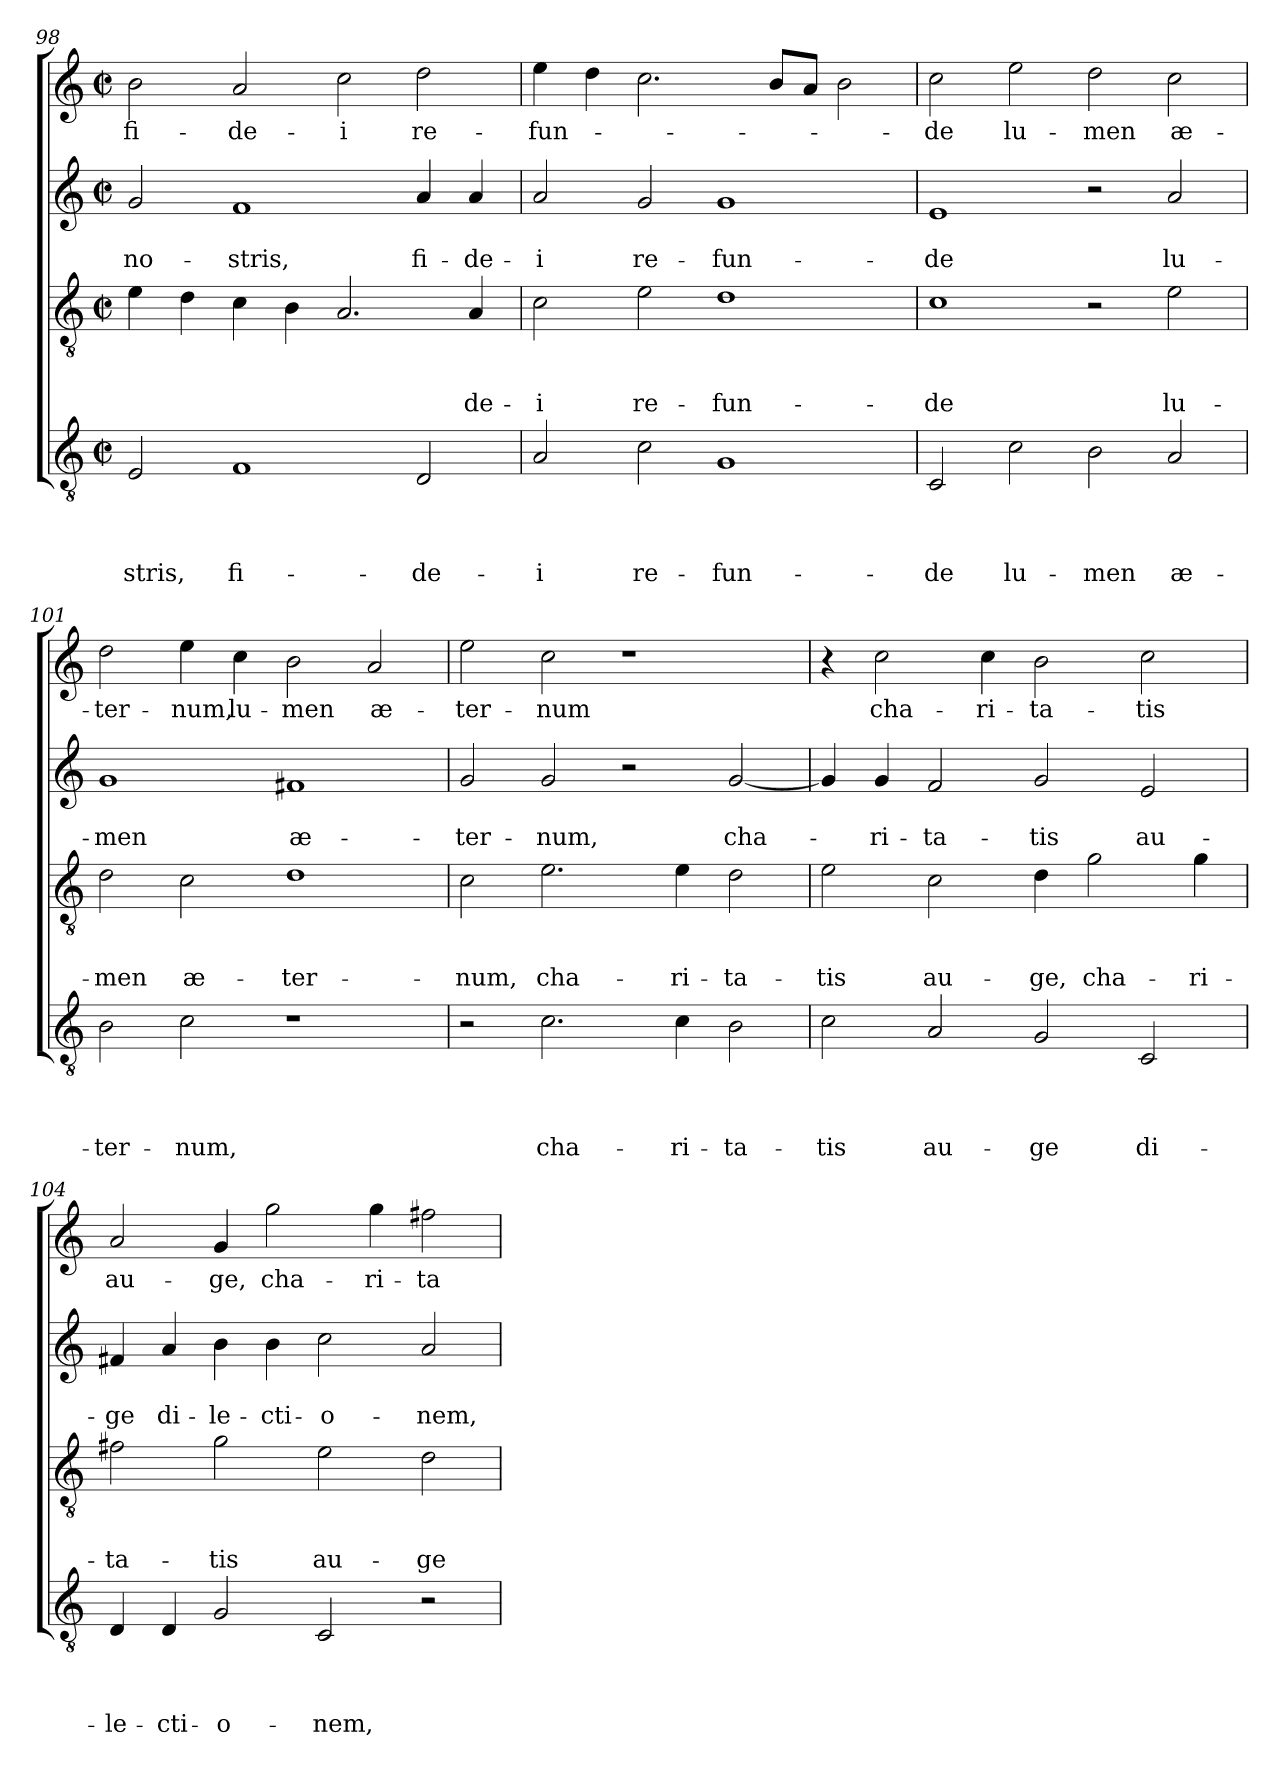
**kern	**text	**text	**text	**text	**kern	**text	**text	**text	**kern	**text	**text	**kern	**text
*part4	*part4	*part4	*part4	*part4	*part3	*part3	*part3	*part3	*part2	*part2	*part2	*part1	*part1
*staff4	*staff4	*staff4	*staff4	*staff4	*staff3	*staff3	*staff3	*staff3	*staff2	*staff2	*staff2	*staff1	*staff1
*clefGv2	*	*	*	*	*clefGv2	*	*	*	*clefG2	*	*	*clefG2	*
*k[]	*	*	*	*	*k[]	*	*	*	*k[]	*	*	*k[]	*
*C:	*	*	*	*	*C:	*	*	*	*C:	*	*	*C:	*
*M2/2	*	*	*	*	*M2/2	*	*	*	*M2/2	*	*	*M2/2	*
*met(c|)	*	*	*	*	*met(c|)	*	*	*	*met(c|)	*	*	*met(c|)	*
=98	=98	=98	=98	=98	=98	=98	=98	=98	=98	=98	=98	=98	=98
!	!	!	!	!LO:LY:b	!	!	!	!	!	!	!LO:LY:b	!	!LO:LY:b
2E/	.	.	.	-stris,	4e\	.	.	.	2g/	.	no-	2b\	fi-
.	.	.	.	.	4d\	.	.	.	.	.	.	.	.
!	!	!	!	!LO:LY:b	!	!	!	!	!	!	!LO:LY:b	!	!LO:LY:b
1F	.	.	.	fi-	4c\	.	.	.	1f	.	-stris,	2a/	-de-
.	.	.	.	.	4B\	.	.	.	.	.	.	.	.
!	!	!	!	!	!	!	!	!	!	!	!	!	!LO:LY:b
.	.	.	.	.	2.A/	.	.	.	.	.	.	2cc\	-i
!	!	!	!	!LO:LY:b	!	!	!	!	!	!	!LO:LY:b	!	!LO:LY:b
2D/	.	.	.	-de-	.	.	.	.	4a/	.	fi-	2dd\	re-
!	!	!	!	!	!	!	!	!LO:LY:b	!	!	!LO:LY:b	!	!
.	.	.	.	.	4A/	.	.	-de-	4a/	.	-de-	.	.
!!LO:LB:g=z
=99	=99	=99	=99	=99	=99	=99	=99	=99	=99	=99	=99	=99	=99
!	!	!	!	!LO:LY:b	!	!	!	!LO:LY:b	!	!	!LO:LY:b	!	!LO:LY:b
2A/	.	.	.	-i	2c\	.	.	-i	2a/	.	-i	4ee\	-fun-
.	.	.	.	.	.	.	.	.	.	.	.	4dd\	.
!	!	!	!	!LO:LY:b	!	!	!	!LO:LY:b	!	!	!LO:LY:b	!	!
2c\	.	.	.	re-	2e\	.	.	re-	2g/	.	re-	2.cc\	.
!	!	!	!	!LO:LY:b	!	!	!	!LO:LY:b	!	!	!LO:LY:b	!	!
1G	.	.	.	-fun-	1d	.	.	-fun-	1g	.	-fun-	.	.
.	.	.	.	.	.	.	.	.	.	.	.	8b/L	.
.	.	.	.	.	.	.	.	.	.	.	.	8a/J	.
.	.	.	.	.	.	.	.	.	.	.	.	2b\	.
=100	=100	=100	=100	=100	=100	=100	=100	=100	=100	=100	=100	=100	=100
!	!	!	!	!LO:LY:b	!	!	!	!LO:LY:b	!	!	!LO:LY:b	!	!LO:LY:b
2C/	.	.	.	-de	1c	.	.	-de	1e	.	-de	2cc\	-de
!	!	!	!	!LO:LY:b	!	!	!	!	!	!	!	!	!LO:LY:b
2c\	.	.	.	lu-	.	.	.	.	.	.	.	2ee\	lu-
!	!	!	!	!LO:LY:b	!	!	!	!	!	!	!	!	!LO:LY:b
2B\	.	.	.	-men	2r	.	.	.	2r	.	.	2dd\	-men
!	!	!	!	!LO:LY:b	!	!	!	!LO:LY:b	!	!	!LO:LY:b	!	!LO:LY:b
2A/	.	.	.	æ-	2e\	.	.	lu-	2a/	.	lu-	2cc\	æ-
=101	=101	=101	=101	=101	=101	=101	=101	=101	=101	=101	=101	=101	=101
!	!	!	!	!LO:LY:b	!	!	!	!LO:LY:b	!	!	!LO:LY:b	!	!LO:LY:b
2B\	.	.	.	-ter-	2d\	.	.	-men	1g	.	-men	2dd\	-ter-
!	!	!	!	!LO:LY:b	!	!	!	!LO:LY:b	!	!	!	!	!LO:LY:b
2c\	.	.	.	-num,	2c\	.	.	æ-	.	.	.	4ee\	-num,
!	!	!	!	!	!	!	!	!	!	!	!	!	!LO:LY:b
.	.	.	.	.	.	.	.	.	.	.	.	4cc\	lu-
!	!	!	!	!	!	!	!	!LO:LY:b	!	!	!LO:LY:b	!	!LO:LY:b
1r	.	.	.	.	1d	.	.	-ter-	1f#X	.	æ-	2b\	-men
!	!	!	!	!	!	!	!	!	!	!	!	!	!LO:LY:b
.	.	.	.	.	.	.	.	.	.	.	.	2a/	æ-
=102	=102	=102	=102	=102	=102	=102	=102	=102	=102	=102	=102	=102	=102
!	!	!	!	!	!	!	!	!LO:LY:b	!	!	!LO:LY:b	!	!LO:LY:b
2r	.	.	.	.	2c\	.	.	-num,	2g/	.	-ter-	2ee\	-ter-
!	!	!	!	!LO:LY:b	!	!	!	!LO:LY:b	!	!	!LO:LY:b	!	!LO:LY:b
2.c\	.	.	.	cha-	2.e\	.	.	cha-	2g/	.	-num,	2cc\	-num
.	.	.	.	.	.	.	.	.	2r	.	.	1r	.
!	!	!	!	!LO:LY:b	!	!	!	!LO:LY:b	!	!	!	!	!
4c\	.	.	.	-ri-	4e\	.	.	-ri-	.	.	.	.	.
!	!	!	!	!LO:LY:b	!	!	!	!LO:LY:b	!	!	!LO:LY:b	!	!
2B\	.	.	.	-ta-	2d\	.	.	-ta-	[2g/	.	cha-	.	.
=103	=103	=103	=103	=103	=103	=103	=103	=103	=103	=103	=103	=103	=103
!	!	!	!	!LO:LY:b	!	!	!	!LO:LY:b	!	!	!	!	!
2c\	.	.	.	-tis	2e\	.	.	-tis	4g/]	.	.	4r	.
!	!	!	!	!	!	!	!	!	!	!	!LO:LY:b	!	!LO:LY:b
.	.	.	.	.	.	.	.	.	4g/	.	-ri-	2cc\	cha-
!	!	!	!	!LO:LY:b	!	!	!	!LO:LY:b	!	!	!LO:LY:b	!	!
2A/	.	.	.	au-	2c\	.	.	au-	2f/	.	-ta-	.	.
!	!	!	!	!	!	!	!	!	!	!	!	!	!LO:LY:b
.	.	.	.	.	.	.	.	.	.	.	.	4cc\	-ri-
!	!	!	!	!LO:LY:b	!	!	!	!LO:LY:b	!	!	!LO:LY:b	!	!LO:LY:b
2G/	.	.	.	-ge	4d\	.	.	-ge,	2g/	.	-tis	2b\	-ta-
!	!	!	!	!	!	!	!	!LO:LY:b	!	!	!	!	!
.	.	.	.	.	2g\	.	.	cha-	.	.	.	.	.
!	!	!	!	!LO:LY:b	!	!	!	!	!	!	!LO:LY:b	!	!LO:LY:b
2C/	.	.	.	di-	.	.	.	.	2e/	.	au-	2cc\	-tis
!	!	!	!	!	!	!	!	!LO:LY:b	!	!	!	!	!
.	.	.	.	.	4g\	.	.	-ri-	.	.	.	.	.
!!LO:LB:g=z
=104	=104	=104	=104	=104	=104	=104	=104	=104	=104	=104	=104	=104	=104
!	!	!	!	!LO:LY:b	!	!	!	!LO:LY:b	!	!	!LO:LY:b	!	!LO:LY:b
4D/	.	.	.	-le-	2f#X\	.	.	-ta-	4f#/	.	-ge	2a/	au-
!	!	!	!	!LO:LY:b	!	!	!	!	!	!	!LO:LY:b	!	!
4D/	.	.	.	-cti-	.	.	.	.	4a/	.	di-	.	.
!	!	!	!	!LO:LY:b	!	!	!	!LO:LY:b	!	!	!LO:LY:b	!	!LO:LY:b
2G/	.	.	.	-o-	2g\	.	.	-tis	4b\	.	-le-	4g/	-ge,
!	!	!	!	!	!	!	!	!	!	!	!LO:LY:b	!	!LO:LY:b
.	.	.	.	.	.	.	.	.	4b\	.	-cti-	2gg\	cha-
!	!	!	!	!LO:LY:b	!	!	!	!LO:LY:b	!	!	!LO:LY:b	!	!
2C/	.	.	.	-nem,	2e\	.	.	au-	2cc\	.	-o-	.	.
!	!	!	!	!	!	!	!	!	!	!	!	!	!LO:LY:b
.	.	.	.	.	.	.	.	.	.	.	.	4gg\	-ri-
!	!	!	!	!	!	!	!	!LO:LY:b	!	!	!LO:LY:b	!	!LO:LY:b
2r	.	.	.	.	2d\	.	.	-ge	2a/	.	-nem,	2ff#X\	-ta-
=	=	=	=	=	=	=	=	=	=	=	=	=	=
*-	*-	*-	*-	*-	*-	*-	*-	*-	*-	*-	*-	*-	*-
